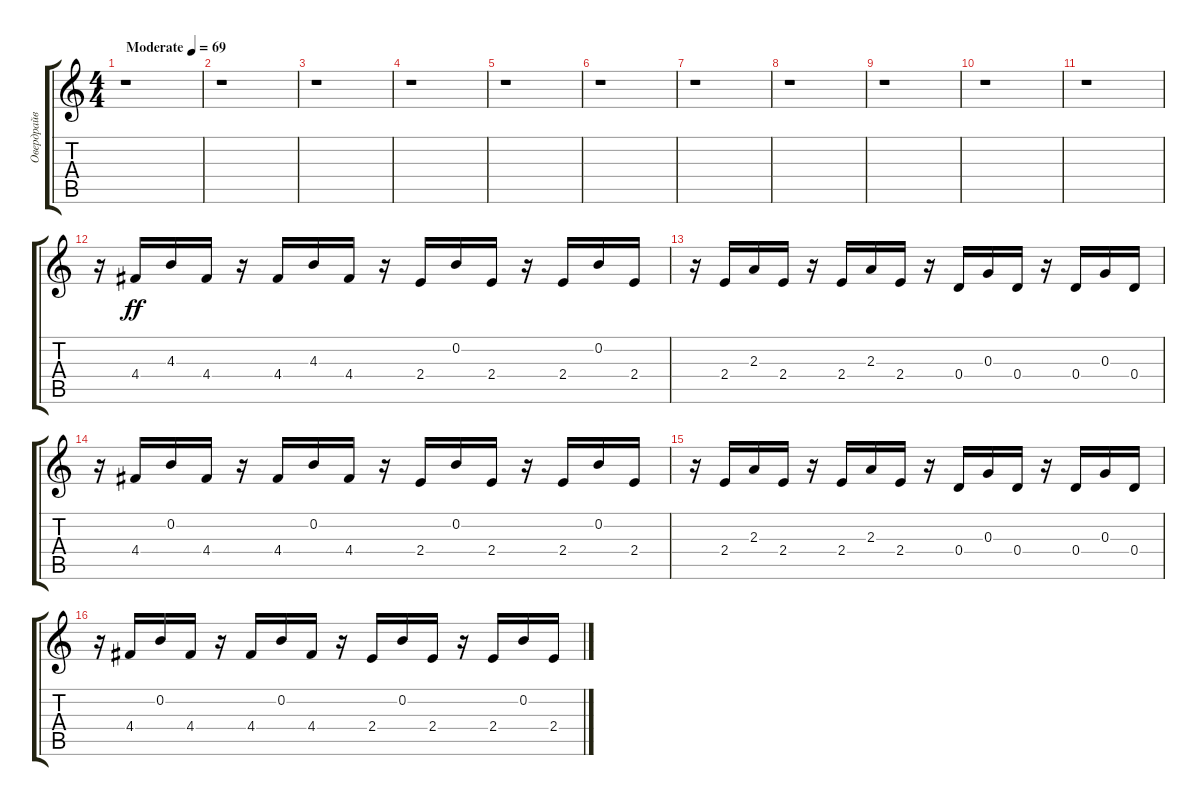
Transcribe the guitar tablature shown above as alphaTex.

\track ("Овердрайв" "Овердрайв") {instrument distortionguitar}
\staff {score tabs}
\tuning (E4 B3 G3 D3 A2 E2) {hide}
\ts (4 4)
\tempo (69 "Moderate")
\clef g2
\ks c
r.1{dy ff instrument distortionguitar} |
r.1 |
r.1 |
r.1 |
r.1 |
r.1 |
r.1 |
r.1 |
r.1 |
r.1 |
r.1 |
r.16 4.4.16 4.3.16 4.4.16 r.16 4.4.16 4.3.16 4.4.16 r.16 2.4.16 0.2.16 2.4.16 r.16 2.4.16 0.2.16 2.4.16 |
r.16 2.4.16 2.3.16 2.4.16 r.16 2.4.16 2.3.16 2.4.16 r.16 0.4.16 0.3.16 0.4.16 r.16 0.4.16 0.3.16 0.4.16 |
r.16 4.4.16 0.2.16 4.4.16 r.16 4.4.16 0.2.16 4.4.16 r.16 2.4.16 0.2.16 2.4.16 r.16 2.4.16 0.2.16 2.4.16 |
r.16 2.4.16 2.3.16 2.4.16 r.16 2.4.16 2.3.16 2.4.16 r.16 0.4.16 0.3.16 0.4.16 r.16 0.4.16 0.3.16 0.4.16 |
r.16 4.4.16 0.2.16 4.4.16 r.16 4.4.16 0.2.16 4.4.16 r.16 2.4.16 0.2.16 2.4.16 r.16 2.4.16 0.2.16 2.4.16
